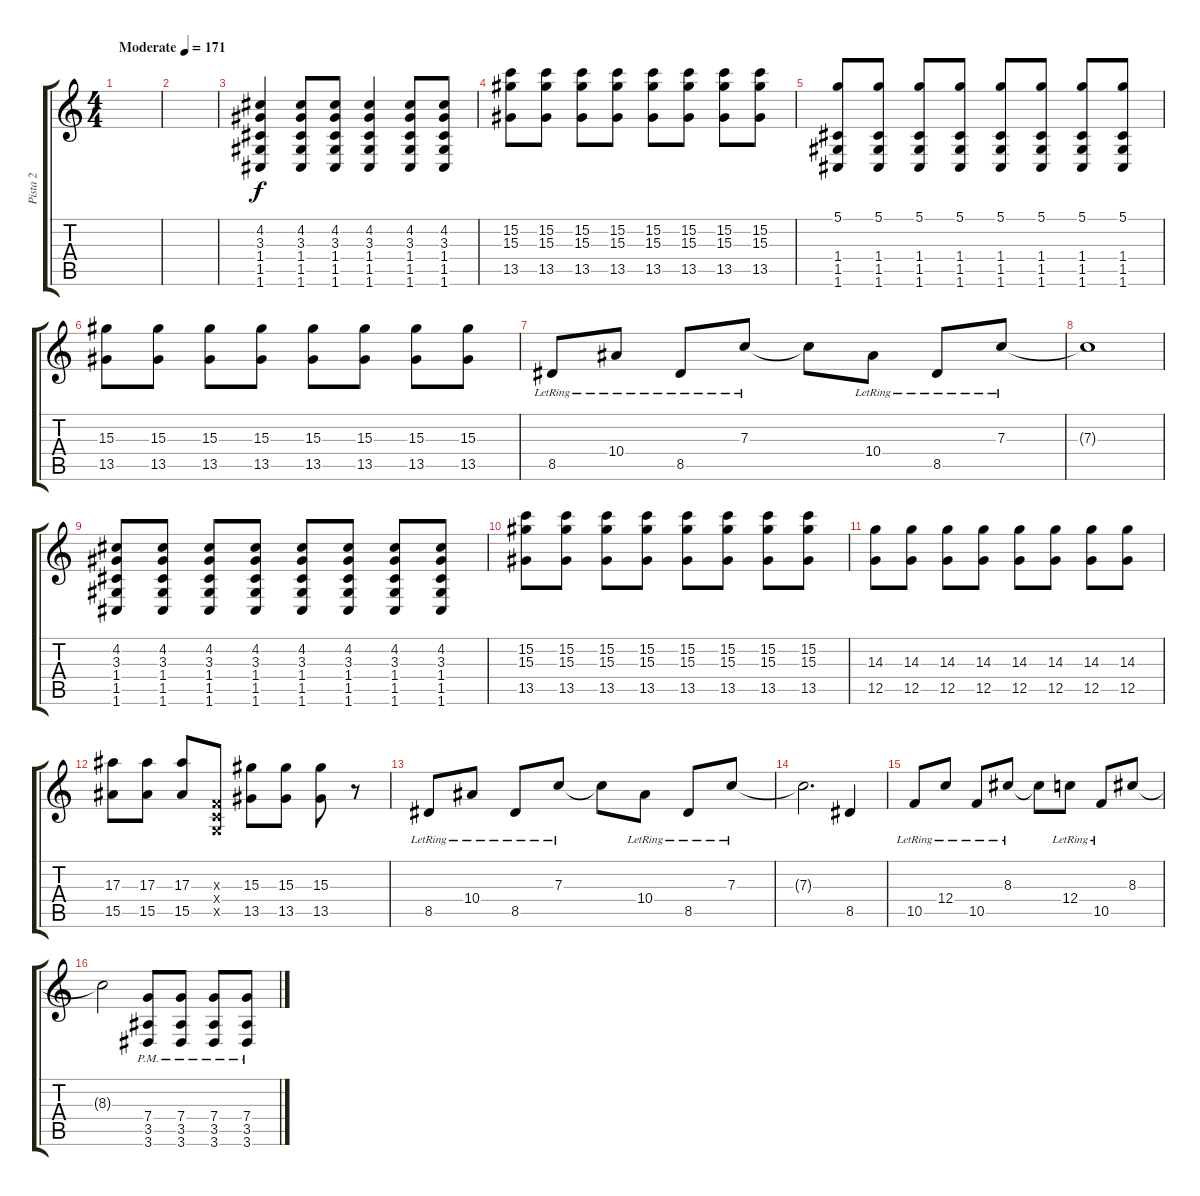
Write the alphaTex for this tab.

\track ("Pista 2" "Pista 2") {instrument distortionguitar}
\staff {score tabs}
\tuning (D4 A3 F3 C3 G2 C2) {hide}
\ts (4 4)
\tempo (171 "Moderate")
\clef g2
\ks c
|
|
(4.2 3.3 1.4 1.5 1.6).4 (4.2 3.3 1.4 1.5 1.6).8 (4.2 3.3 1.4 1.5 1.6).8 (4.2 3.3 1.4 1.5 1.6).4 (4.2 3.3 1.4 1.5 1.6).8 (4.2 3.3 1.4 1.5 1.6).8 |
(15.2 15.3 13.5).8 (15.2 15.3 13.5).8 (15.2 15.3 13.5).8 (15.2 15.3 13.5).8 (15.2 15.3 13.5).8 (15.2 15.3 13.5).8 (15.2 15.3 13.5).8 (15.2 15.3 13.5).8 |
(5.1 1.4 1.5 1.6).8 (5.1 1.4 1.5 1.6).8 (5.1 1.4 1.5 1.6).8 (5.1 1.4 1.5 1.6).8 (5.1 1.4 1.5 1.6).8 (5.1 1.4 1.5 1.6).8 (5.1 1.4 1.5 1.6).8 (5.1 1.4 1.5 1.6).8 |
(15.3 13.5).8 (15.3 13.5).8 (15.3 13.5).8 (15.3 13.5).8 (15.3 13.5).8 (15.3 13.5).8 (15.3 13.5).8 (15.3 13.5).8 |
8.5{lr}.8 10.4{lr}.8 8.5{lr}.8 7.3{lr}.8 7.3{t}.8 10.4{lr}.8 8.5{lr}.8 7.3{lr}.8 |
7.3{t}.1 |
(4.2 3.3 1.4 1.5 1.6).8 (4.2 3.3 1.4 1.5 1.6).8 (4.2 3.3 1.4 1.5 1.6).8 (4.2 3.3 1.4 1.5 1.6).8 (4.2 3.3 1.4 1.5 1.6).8 (4.2 3.3 1.4 1.5 1.6).8 (4.2 3.3 1.4 1.5 1.6).8 (4.2 3.3 1.4 1.5 1.6).8 |
(15.2 15.3 13.5).8 (15.2 15.3 13.5).8 (15.2 15.3 13.5).8 (15.2 15.3 13.5).8 (15.2 15.3 13.5).8 (15.2 15.3 13.5).8 (15.2 15.3 13.5).8 (15.2 15.3 13.5).8 |
(14.3 12.5).8 (14.3 12.5).8 (14.3 12.5).8 (14.3 12.5).8 (14.3 12.5).8 (14.3 12.5).8 (14.3 12.5).8 (14.3 12.5).8 |
(17.3 15.5).8 (17.3 15.5).8 (17.3 15.5).8 (0.3{x} 0.4{x} 0.5{x}).8 (15.3 13.5).8 (15.3 13.5).8 (15.3 13.5).8 r.8 |
8.5{lr}.8 10.4{lr}.8 8.5{lr}.8 7.3{lr}.8 7.3{t}.8 10.4{lr}.8 8.5{lr}.8 7.3{lr}.8 |
7.3{t}.2{d} 8.5.4 |
10.5{lr}.8 12.4{lr}.8 10.5{lr}.8 8.3{lr}.8 8.3{t}.8 12.4{lr}.8 10.5{lr}.8 8.3.8 |
8.3{t}.2 (7.4 3.5{pm} 3.6{pm}).8 (7.4 3.5{pm} 3.6{pm}).8 (7.4 3.5{pm} 3.6{pm}).8 (7.4 3.5{pm} 3.6{pm}).8
